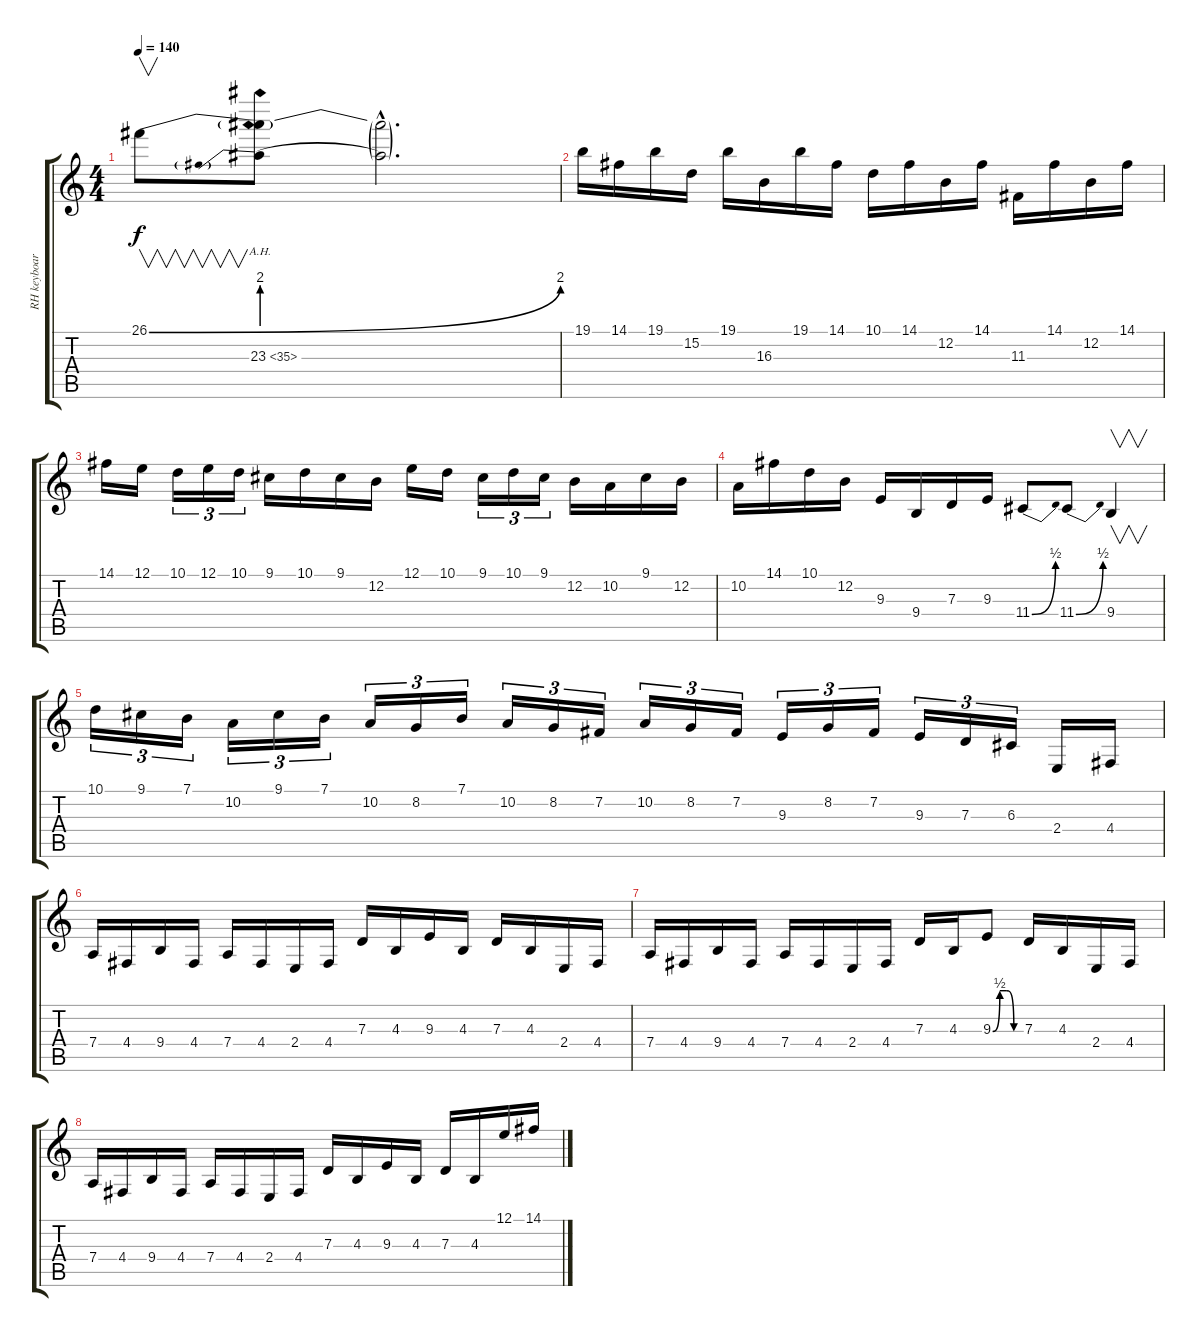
\track ("RH keyboard" "RH keyboar") {instrument lead2sawtooth}
\staff {score tabs}
\tuning (E4 B3 G3 D3 A2 E2) {hide}
\ts (4 4)
\tempo 140
\clef g2
\ks c
26.1{be (bend 0 0 60 8)}.8{v dy f} (26.1{ah 12 t} 23.3{be (prebend 0 8 60 8) ah 12}).8 (26.1{hac t} 23.3{hac t}).2{d} |
19.1.16{volume 14} 14.1.16 19.1.16 15.2.16 19.1.16 16.3.16 19.1.16 14.1.16 10.1.16 14.1.16 12.2.16 14.1.16 11.3.16 14.1.16 12.2.16 14.1.16 |
14.1.16 12.1.16 10.1.16{tu (3 2)} 12.1.16{tu (3 2)} 10.1.16{tu (3 2)} 9.1.16 10.1.16 9.1.16 12.2.16 12.1.16 10.1.16 9.1.16{tu (3 2)} 10.1.16{tu (3 2)} 9.1.16{tu (3 2)} 12.2.16 10.2.16 9.1.16 12.2.16 |
10.2.16 14.1.16 10.1.16 12.2.16 9.3.16 9.4.16 7.3.16 9.3.16 11.4{be (bend 0 0 60 2)}.8 11.4{be (bend 0 0 60 2)}.8 9.4.4{v} |
10.1.16{tu (3 2)} 9.1.16{tu (3 2)} 7.1.16{tu (3 2)} 10.2.16{tu (3 2)} 9.1.16{tu (3 2)} 7.1.16{tu (3 2)} 10.2.16{tu (3 2)} 8.2.16{tu (3 2)} 7.1.16{tu (3 2)} 10.2.16{tu (3 2)} 8.2.16{tu (3 2)} 7.2.16{tu (3 2)} 10.2.16{tu (3 2)} 8.2.16{tu (3 2)} 7.2.16{tu (3 2)} 9.3.16{tu (3 2)} 8.2.16{tu (3 2)} 7.2.16{tu (3 2)} 9.3.16{tu (3 2)} 7.3.16{tu (3 2)} 6.3.16{tu (3 2)} 2.4.16 4.4.16 |
7.4.16 4.4.16 9.4.16 4.4.16 7.4.16 4.4.16 2.4.16 4.4.16 7.3.16 4.3.16 9.3.16 4.3.16 7.3.16 4.3.16 2.4.16 4.4.16 |
7.4.16 4.4.16 9.4.16 4.4.16 7.4.16 4.4.16 2.4.16 4.4.16 7.3.16 4.3.16 9.3{be (custom 0 0 15 2 30 2 45 0 60 0)}.8 7.3.16 4.3.16 2.4.16 4.4.16 |
7.4.16 4.4.16 9.4.16 4.4.16 7.4.16 4.4.16 2.4.16 4.4.16 7.3.16 4.3.16 9.3.16 4.3.16 7.3.16 4.3.16 12.1.16 14.1.16
